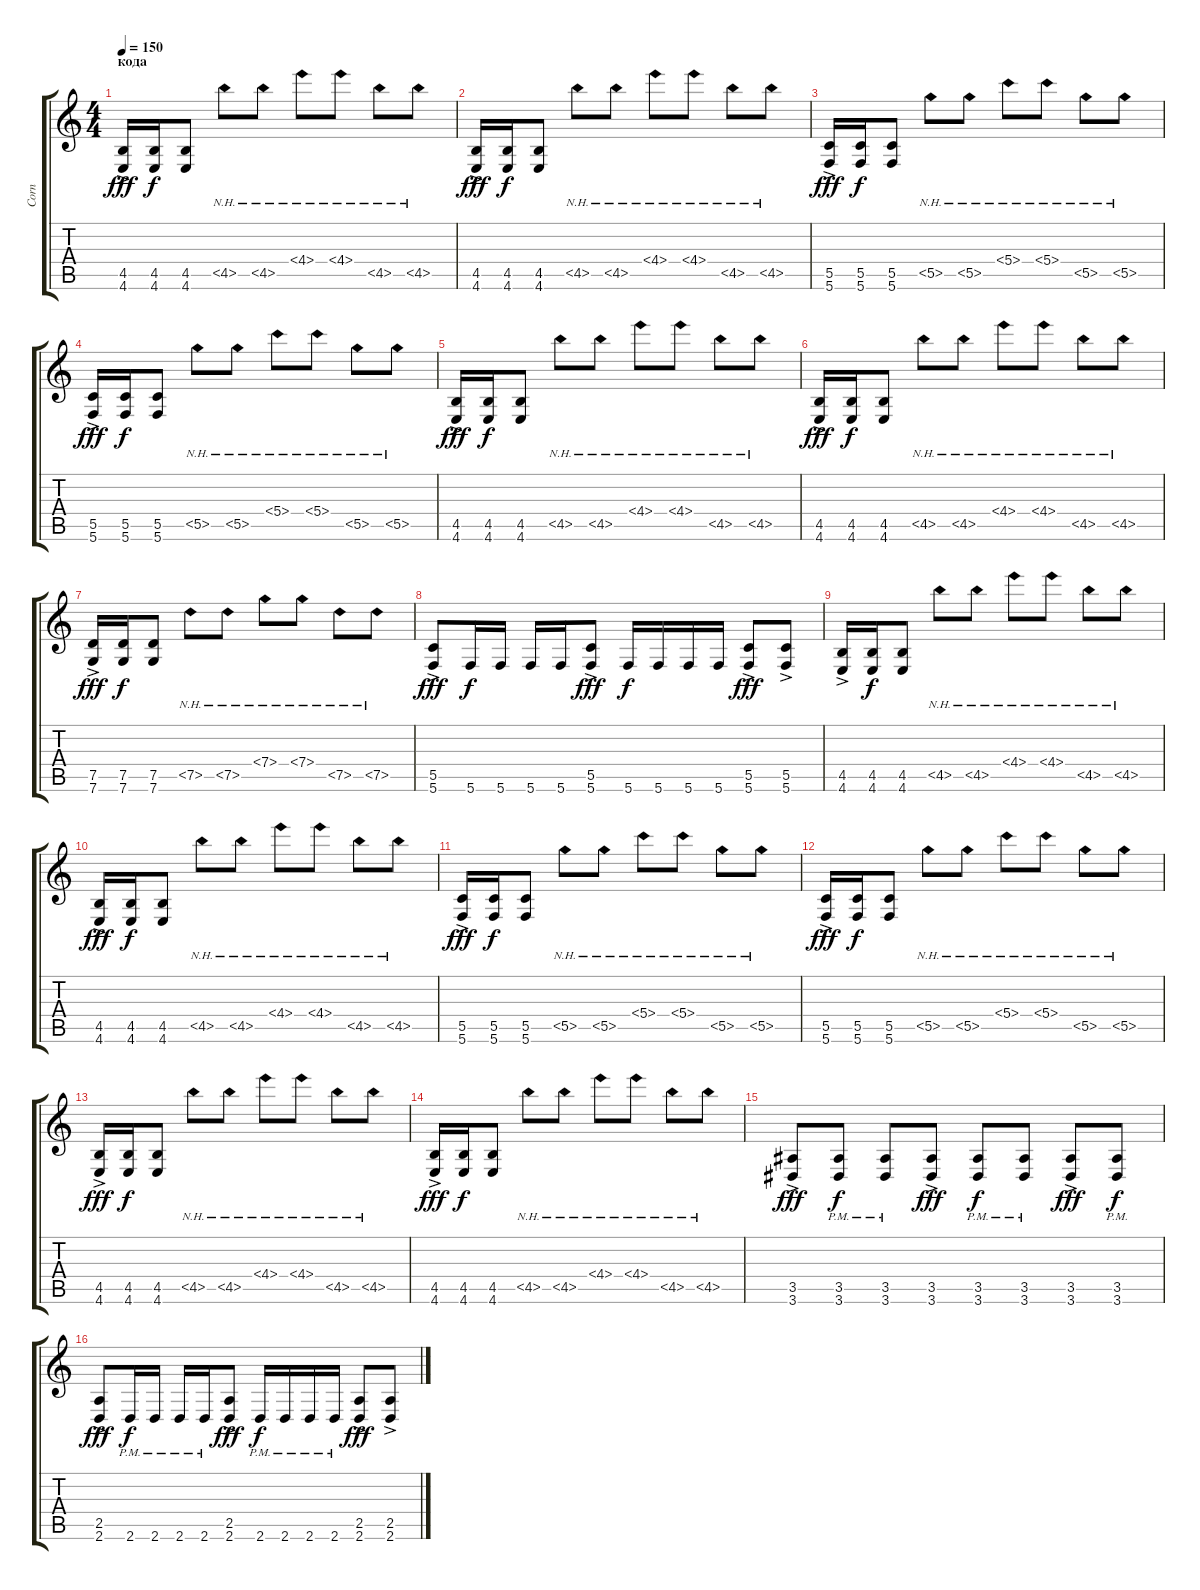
\track ("Corn" "Corn") {instrument distortionguitar}
\staff {score tabs}
\tuning (D4 A3 F3 C3 G2 C2) {hide}
\ts (4 4)
\section ("" "кода")
\tempo 150
\clef g2
\ks c
(4.5 4.6{ac}).16{dy fff} (4.5 4.6).16{dy f} (4.5 4.6).8 4.5{nh}.8 4.5{nh}.8 4.4{nh}.8 4.4{nh}.8 4.5{nh}.8 4.5{nh}.8 |
(4.5 4.6{ac}).16{dy fff} (4.5 4.6).16{dy f} (4.5 4.6).8 4.5{nh}.8 4.5{nh}.8 4.4{nh}.8 4.4{nh}.8 4.5{nh}.8 4.5{nh}.8 |
(5.5 5.6{ac}).16{dy fff} (5.5 5.6).16{dy f} (5.5 5.6).8 5.5{nh}.8 5.5{nh}.8 5.4{nh}.8 5.4{nh}.8 5.5{nh}.8 5.5{nh}.8 |
(5.5 5.6{ac}).16{dy fff} (5.5 5.6).16{dy f} (5.5 5.6).8 5.5{nh}.8 5.5{nh}.8 5.4{nh}.8 5.4{nh}.8 5.5{nh}.8 5.5{nh}.8 |
(4.5 4.6{ac}).16{dy fff} (4.5 4.6).16{dy f} (4.5 4.6).8 4.5{nh}.8 4.5{nh}.8 4.4{nh}.8 4.4{nh}.8 4.5{nh}.8 4.5{nh}.8 |
(4.5 4.6{ac}).16{dy fff} (4.5 4.6).16{dy f} (4.5 4.6).8 4.5{nh}.8 4.5{nh}.8 4.4{nh}.8 4.4{nh}.8 4.5{nh}.8 4.5{nh}.8 |
(7.5 7.6{ac}).16{dy fff} (7.5 7.6).16{dy f} (7.5 7.6).8 7.5{nh}.8 7.5{nh}.8 7.4{nh}.8 7.4{nh}.8 7.5{nh}.8 7.5{nh}.8 |
(5.5 5.6{ac}).8{dy fff} 5.6.16{dy f} 5.6.16 5.6.16 5.6.16 (5.5{ac} 5.6).8{dy fff} 5.6.16{dy f} 5.6.16 5.6.16 5.6.16 (5.5{ac} 5.6).8{dy fff} (5.5{ac} 5.6).8 |
(4.5 4.6{ac}).16 (4.5 4.6).16{dy f} (4.5 4.6).8 4.5{nh}.8 4.5{nh}.8 4.4{nh}.8 4.4{nh}.8 4.5{nh}.8 4.5{nh}.8 |
(4.5 4.6{ac}).16{dy fff} (4.5 4.6).16{dy f} (4.5 4.6).8 4.5{nh}.8 4.5{nh}.8 4.4{nh}.8 4.4{nh}.8 4.5{nh}.8 4.5{nh}.8 |
(5.5 5.6{ac}).16{dy fff} (5.5 5.6).16{dy f} (5.5 5.6).8 5.5{nh}.8 5.5{nh}.8 5.4{nh}.8 5.4{nh}.8 5.5{nh}.8 5.5{nh}.8 |
(5.5 5.6{ac}).16{dy fff} (5.5 5.6).16{dy f} (5.5 5.6).8 5.5{nh}.8 5.5{nh}.8 5.4{nh}.8 5.4{nh}.8 5.5{nh}.8 5.5{nh}.8 |
(4.5 4.6{ac}).16{dy fff} (4.5 4.6).16{dy f} (4.5 4.6).8 4.5{nh}.8 4.5{nh}.8 4.4{nh}.8 4.4{nh}.8 4.5{nh}.8 4.5{nh}.8 |
(4.5 4.6{ac}).16{dy fff} (4.5 4.6).16{dy f} (4.5 4.6).8 4.5{nh}.8 4.5{nh}.8 4.4{nh}.8 4.4{nh}.8 4.5{nh}.8 4.5{nh}.8 |
(3.5{ac} 3.6).8{dy fff} (3.5{pm} 3.6).8{dy f} (3.5{pm} 3.6).8 (3.5{ac} 3.6).8{dy fff} (3.5{pm} 3.6).8{dy f} (3.5{pm} 3.6).8 (3.5{ac} 3.6).8{dy fff} (3.5{pm} 3.6).8{dy f} |
(2.5 2.6{ac}).8{dy fff} 2.6{pm}.16{dy f} 2.6{pm}.16 2.6{pm}.16 2.6{pm}.16 (2.5{ac} 2.6).8{dy fff} 2.6{pm}.16{dy f} 2.6{pm}.16 2.6{pm}.16 2.6{pm}.16 (2.5{ac} 2.6).8{dy fff} (2.5{ac} 2.6).8
